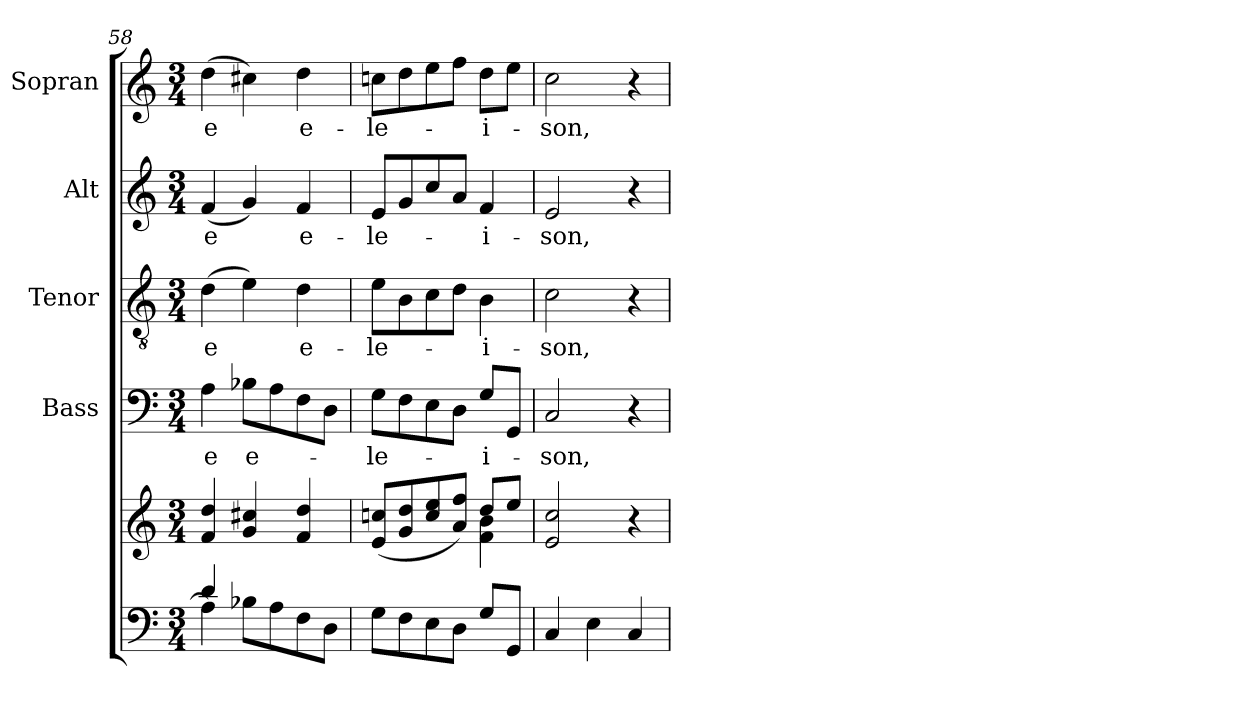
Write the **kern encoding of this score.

**kern	**kern	**kern	**text	**kern	**text	**kern	**text	**kern	**text
*part5	*part5	*part4	*part4	*part3	*part3	*part2	*part2	*part1	*part1
*staff6	*staff5	*staff4	*staff4	*staff3	*staff3	*staff2	*staff2	*staff1	*staff1
*	*	*I"Bass	*	*I"Tenor	*	*I"Alt	*	*I"Sopran	*
*	*	*I'B.	*	*I'T.	*	*I'A.	*	*I'S.	*
*clefF4	*clefG2	*clefF4	*	*clefGv2	*	*clefG2	*	*clefG2	*
*k[]	*k[]	*k[]	*	*k[]	*	*k[]	*	*k[]	*
*C:	*C:	*C:	*	*C:	*	*C:	*	*C:	*
*M3/4	*M3/4	*M3/4	*	*M3/4	*	*M3/4	*	*M3/4	*
=58	=58	=58	=58	=58	=58	=58	=58	=58	=58
*^	*	*	*	*	*	*	*	*	*
!	!	!	!	!LO:LY:b	!	!LO:LY:b	!	!LO:LY:b	!	!LO:LY:b
4d/	4A\]	4f/ 4dd/	4A\	-e	(>4d\	-e	(<4f/	-e	(>4dd\	-e
!	!	!	!	!LO:LY:b	!	!	!	!	!	!
2ryy	8B-X\L	4g/ 4cc#X/	8B-X\L	e-	4e\)	.	4g/)	.	4cc#X\)	.
.	8A\	.	8A\	.	.	.	.	.	.	.
!	!	!	!	!	!	!LO:LY:b	!	!LO:LY:b	!	!LO:LY:b
.	8F\	4f/ 4dd/	8F\	.	4d\	e-	4f/	e-	4dd\	e-
.	8D\J	.	8D\J	.	.	.	.	.	.	.
=59	=59	=59	=59	=59	=59	=59	=59	=59	=59	=59
*	*	*^	*	*	*	*	*	*	*	*
!	!	!	!	!	!LO:LY:b	!	!LO:LY:b	!	!LO:LY:b	!	!LO:LY:b
*v	*v	*	*	*	*	*	*	*	*	*	*
8G\L	(<8e/ 8ccn/L	2ryy	8G\L	-le-	8e\L	-le-	8e/L	-le-	8ccn\L	-le-
8F\	8g/ 8dd/	.	8F\	.	8B\	.	8g/	.	8dd\	.
8E\	8cc/ 8ee/	.	8E\	.	8c\	.	8cc/	.	8ee\	.
8D\J	8a/ 8ff/J)	.	8D\J	.	8d\J	.	8a/J	.	8ff\J	.
!	!	!	!	!LO:LY:b	!	!LO:LY:b	!	!LO:LY:b	!	!LO:LY:b
8G/L	8dd/L	4f\ 4b\	8G/L	-i-	4B\	-i-	4f/	-i-	8dd\L	-i-
8GG/J	8ee/J	.	8GG/J	.	.	.	.	.	8ee\J	.
*	*v	*v	*	*	*	*	*	*	*	*
=60	=60	=60	=60	=60	=60	=60	=60	=60	=60
!	!	!	!LO:LY:b	!	!LO:LY:b	!	!LO:LY:b	!	!LO:LY:b
4C/	2e/ 2cc/	2C/	-son,	2c\	-son,	2e/	-son,	2cc\	-son,
4E\	.	.	.	.	.	.	.	.	.
4C/	4r	4r	.	4r	.	4r	.	4r	.
=	=	=	=	=	=	=	=	=	=
*-	*-	*-	*-	*-	*-	*-	*-	*-	*-
